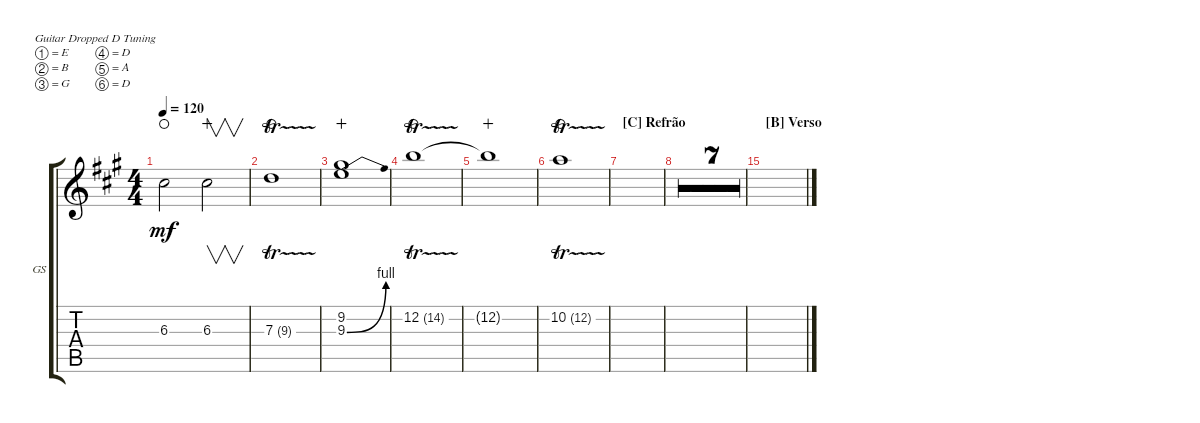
\defaultSystemsLayout 4
\bracketExtendMode groupsimilarinstruments
\firstSystemTrackNameOrientation horizontal
\otherSystemsTrackNameOrientation horizontal
\track ("Guitarra Solo" "GS") {multiBarRest instrument overdrivenguitar}
\staff {score tabs}
\tuning (E4 B3 G3 D3 A2 D2)
\ts (4 4)
\tempo 120
\clef g2
\ks a
6.3.2{dy mf waho} 6.3.2{v wahc} |
7.3{tr (9 16)}.1{waho} |
(9.3{be (bend 0 0 15 4)} 9.2).1{wahc} |
12.2{tr (14 16)}.1{waho} |
12.2{t}.1{wahc} |
10.2{tr (12 16)}.1{waho} |
\section ("C" "Refrão")
|
|
|
|
|
|
|
|
\section ("B" "Verso")
